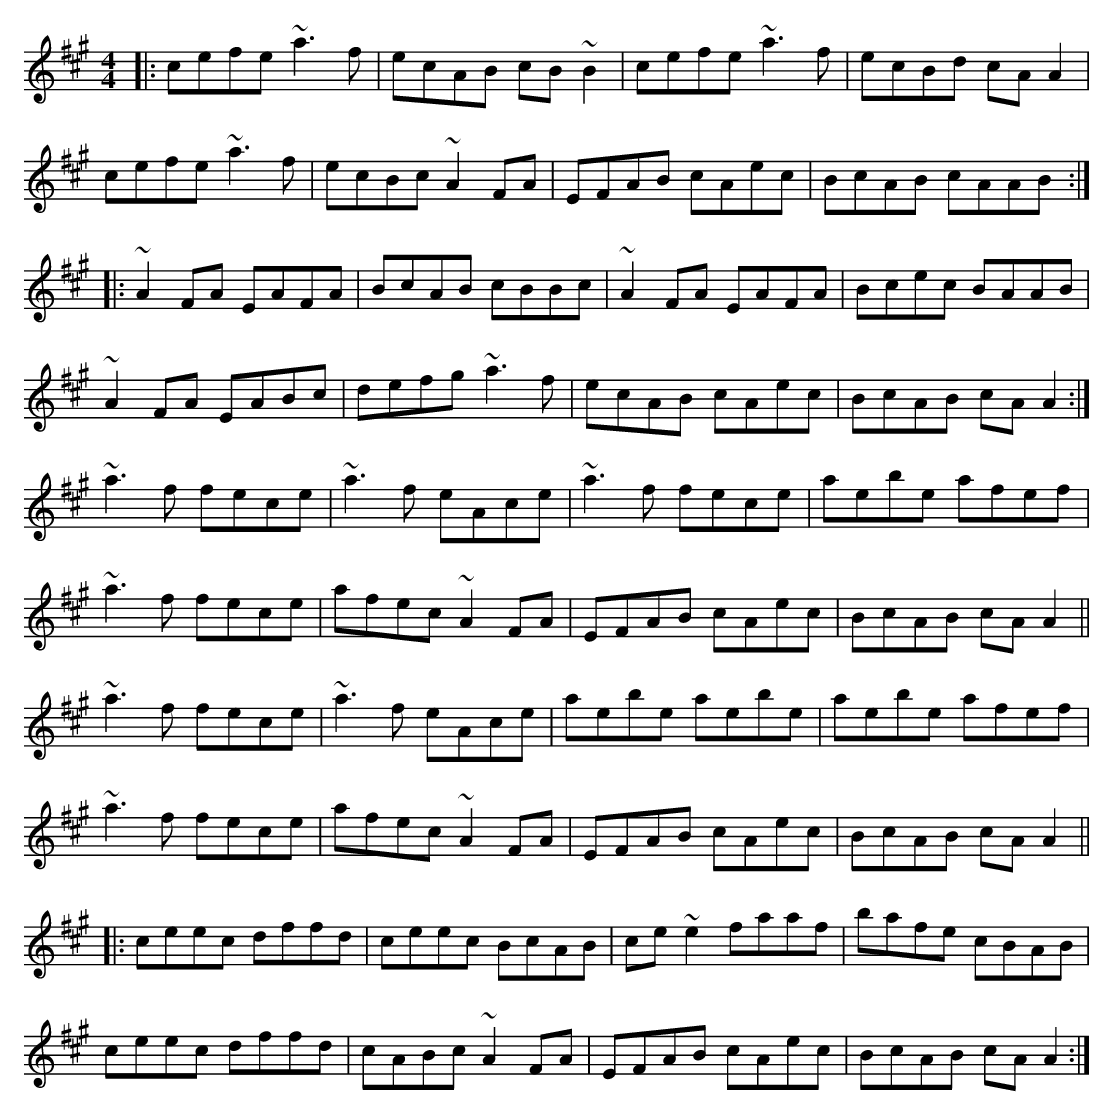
X:1
M:4/4
K:A
|:cefe ~a3f|ecAB cB~B2|cefe ~a3f|ecBd cAA2|
cefe ~a3f|ecBc ~A2FA|EFAB cAec|BcAB cAAB:|
|:~A2FA EAFA|BcAB cBBc|~A2FA EAFA|Bcec BAAB|
~A2FA EABc|defg ~a3f|ecAB cAec|BcAB cAA2:|
~a3f fece|~a3f eAce|~a3f fece|aebe afef|
~a3f fece|afec ~A2FA|EFAB cAec|BcAB cAA2||
~a3f fece|~a3f eAce|aebe aebe|aebe afef|
~a3f fece|afec ~A2FA|EFAB cAec|BcAB cAA2||
|:ceec dffd|ceec BcAB|ce~e2 faaf|bafe cBAB|
ceec dffd|cABc ~A2FA|EFAB cAec|BcAB cAA2:|
